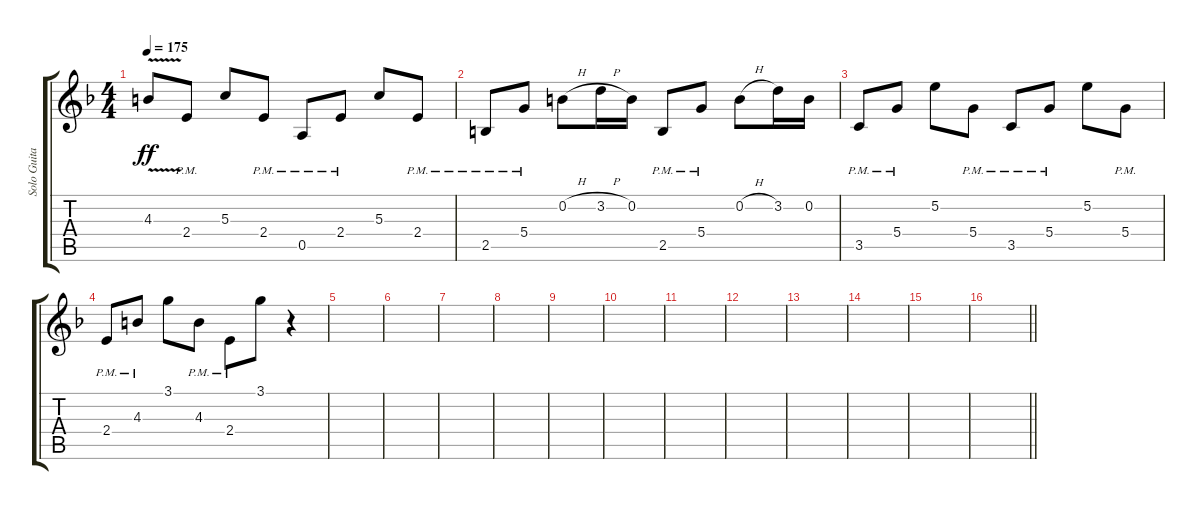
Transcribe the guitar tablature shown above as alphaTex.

\track ("Solo Guitar 2" "Solo Guita") {instrument distortionguitar}
\staff {score tabs}
\tuning (E4 B3 G3 D3 A2 D2) {hide}
\ts (4 4)
\tempo 175
\clef g2
\ks f
4.3{v t}.8{dy ff} 2.4{pm}.8 5.3.8 2.4{pm}.8 0.5{pm}.8 2.4{pm}.8 5.3.8 2.4{pm}.8 |
2.5{pm}.8 5.4{pm}.8 0.2{h}.8 3.2{h}.16 0.2.16 2.5{pm}.8 5.4{pm}.8 0.2{h}.8 3.2.16 0.2.16 |
3.5{pm}.8 5.4{pm}.8 5.2.8 5.4{pm}.8 3.5{pm}.8 5.4{pm}.8 5.2.8 5.4{pm}.8 |
2.4{pm}.8 4.3{pm}.8 3.1.8 4.3{pm}.8 2.4{pm}.8 3.1.8 r.4 |
|
|
|
|
|
|
|
|
|
|
|
\barLineRight lightlight
